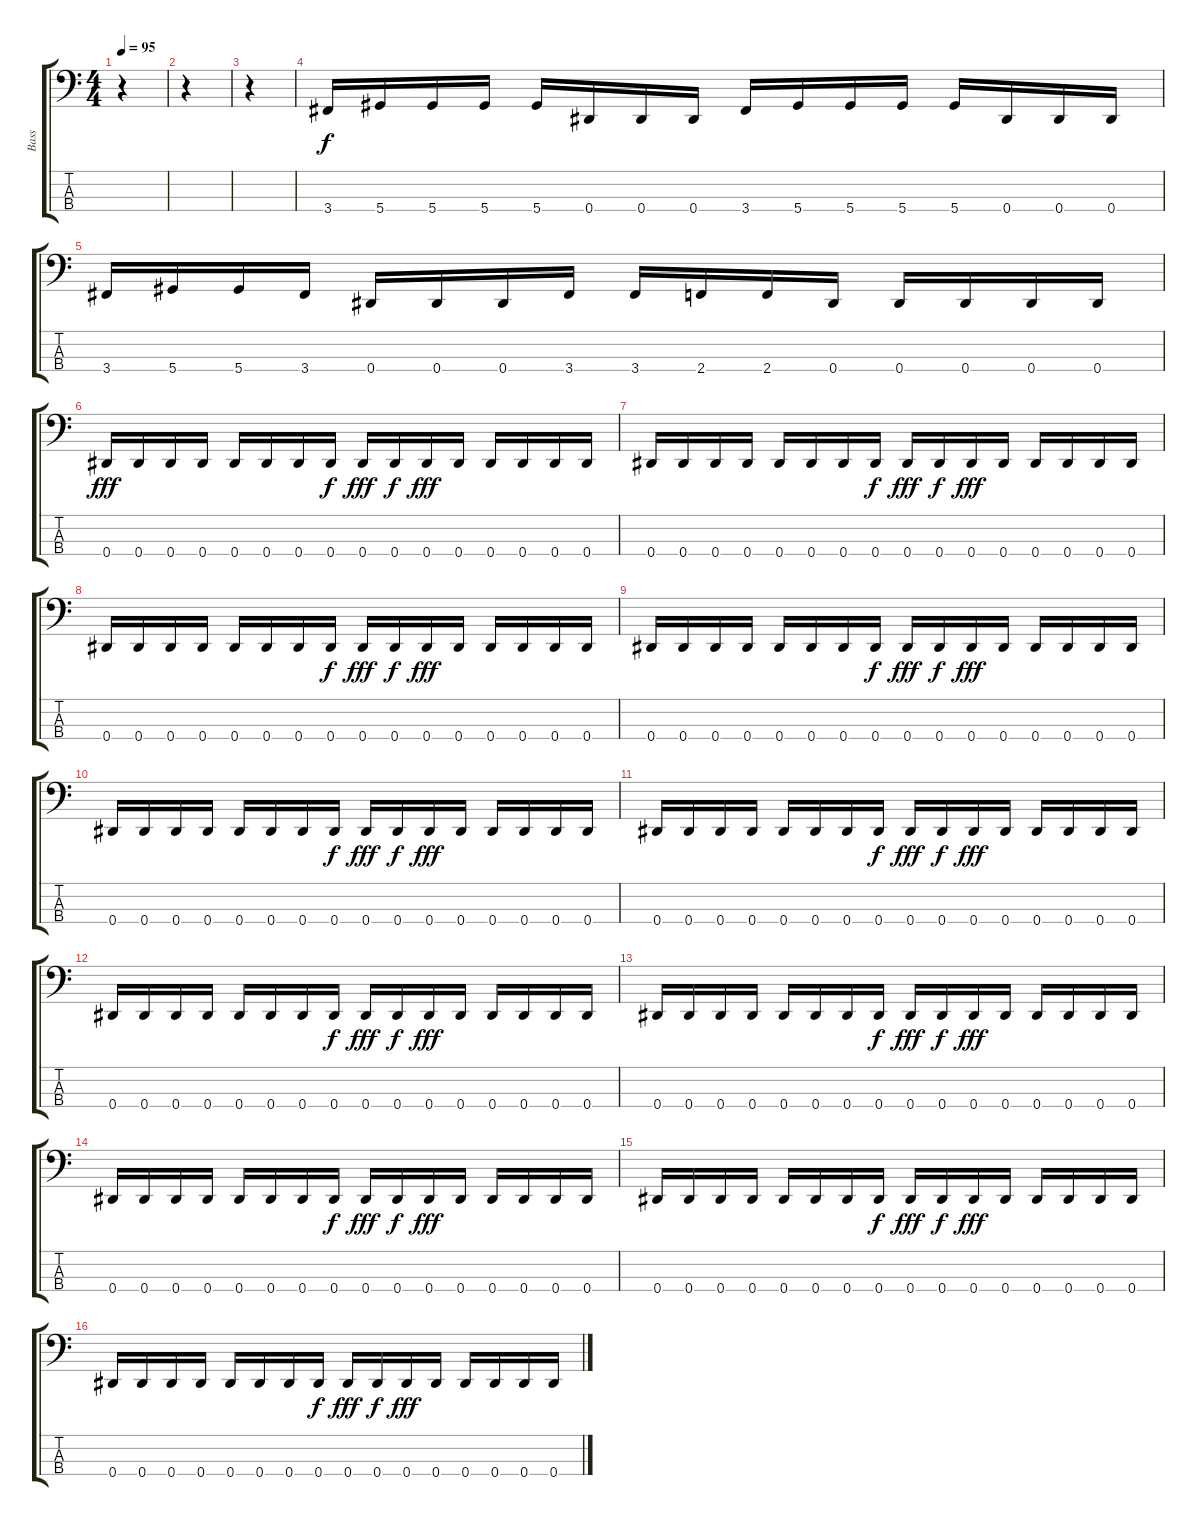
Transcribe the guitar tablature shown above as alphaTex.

\track ("Bass" "Bass") {instrument electricbasspick}
\staff {score tabs}
\tuning (Gb2 Db2 Ab1 Eb1) {hide}
\ts (4 4)
\tempo 95
\clef f4
\ks c
r.4{dy fff} |
r.4 |
r.4 |
3.4.16{dy f} 5.4.16 5.4.16 5.4.16 5.4.16 0.4.16 0.4.16 0.4.16 3.4.16 5.4.16 5.4.16 5.4.16 5.4.16 0.4.16 0.4.16 0.4.16 |
3.4.16 5.4.16 5.4.16 3.4.16 0.4.16 0.4.16 0.4.16 3.4.16 3.4.16 2.4.16 2.4.16 0.4.16 0.4.16 0.4.16 0.4.16 0.4.16 |
0.4.16{dy fff} 0.4.16 0.4.16 0.4.16 0.4.16 0.4.16 0.4.16 0.4.16{dy f} 0.4.16{dy fff} 0.4.16{dy f} 0.4.16{dy fff} 0.4.16 0.4.16 0.4.16 0.4.16 0.4.16 |
0.4.16 0.4.16 0.4.16 0.4.16 0.4.16 0.4.16 0.4.16 0.4.16{dy f} 0.4.16{dy fff} 0.4.16{dy f} 0.4.16{dy fff} 0.4.16 0.4.16 0.4.16 0.4.16 0.4.16 |
0.4.16 0.4.16 0.4.16 0.4.16 0.4.16 0.4.16 0.4.16 0.4.16{dy f} 0.4.16{dy fff} 0.4.16{dy f} 0.4.16{dy fff} 0.4.16 0.4.16 0.4.16 0.4.16 0.4.16 |
0.4.16 0.4.16 0.4.16 0.4.16 0.4.16 0.4.16 0.4.16 0.4.16{dy f} 0.4.16{dy fff} 0.4.16{dy f} 0.4.16{dy fff} 0.4.16 0.4.16 0.4.16 0.4.16 0.4.16 |
0.4.16 0.4.16 0.4.16 0.4.16 0.4.16 0.4.16 0.4.16 0.4.16{dy f} 0.4.16{dy fff} 0.4.16{dy f} 0.4.16{dy fff} 0.4.16 0.4.16 0.4.16 0.4.16 0.4.16 |
0.4.16 0.4.16 0.4.16 0.4.16 0.4.16 0.4.16 0.4.16 0.4.16{dy f} 0.4.16{dy fff} 0.4.16{dy f} 0.4.16{dy fff} 0.4.16 0.4.16 0.4.16 0.4.16 0.4.16 |
0.4.16 0.4.16 0.4.16 0.4.16 0.4.16 0.4.16 0.4.16 0.4.16{dy f} 0.4.16{dy fff} 0.4.16{dy f} 0.4.16{dy fff} 0.4.16 0.4.16 0.4.16 0.4.16 0.4.16 |
0.4.16 0.4.16 0.4.16 0.4.16 0.4.16 0.4.16 0.4.16 0.4.16{dy f} 0.4.16{dy fff} 0.4.16{dy f} 0.4.16{dy fff} 0.4.16 0.4.16 0.4.16 0.4.16 0.4.16 |
0.4.16 0.4.16 0.4.16 0.4.16 0.4.16 0.4.16 0.4.16 0.4.16{dy f} 0.4.16{dy fff} 0.4.16{dy f} 0.4.16{dy fff} 0.4.16 0.4.16 0.4.16 0.4.16 0.4.16 |
0.4.16 0.4.16 0.4.16 0.4.16 0.4.16 0.4.16 0.4.16 0.4.16{dy f} 0.4.16{dy fff} 0.4.16{dy f} 0.4.16{dy fff} 0.4.16 0.4.16 0.4.16 0.4.16 0.4.16 |
0.4.16 0.4.16 0.4.16 0.4.16 0.4.16 0.4.16 0.4.16 0.4.16{dy f} 0.4.16{dy fff} 0.4.16{dy f} 0.4.16{dy fff} 0.4.16 0.4.16 0.4.16 0.4.16 0.4.16
